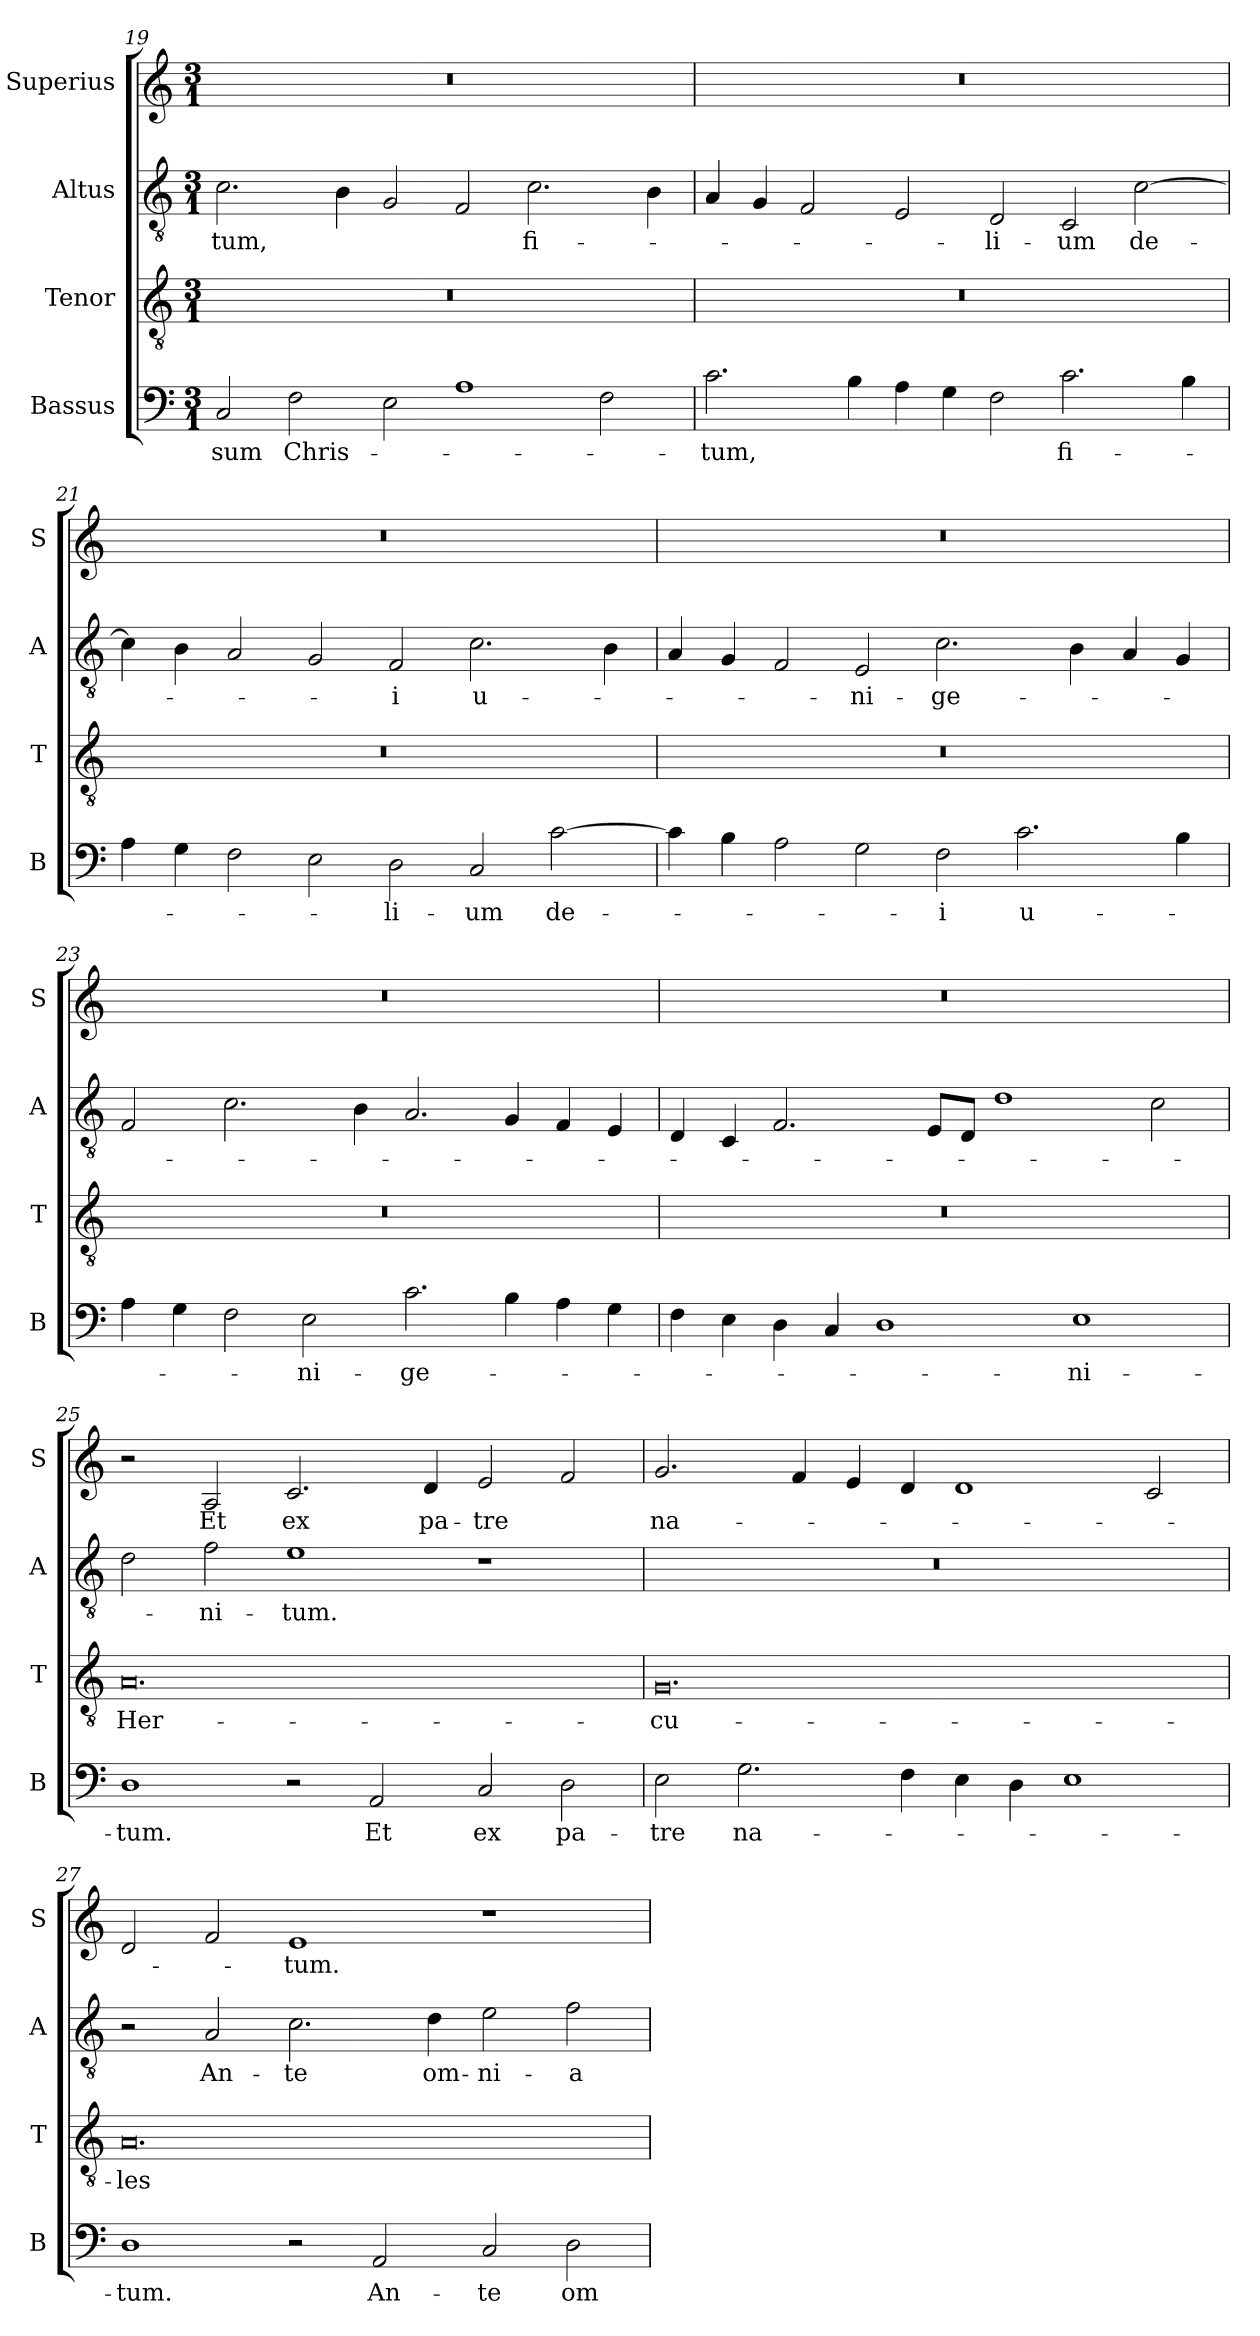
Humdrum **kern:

**kern	**text	**kern	**text	**kern	**text	**kern	**text
*part4	*part4	*part3	*part3	*part2	*part2	*part1	*part1
*staff4	*staff4	*staff3	*staff3	*staff2	*staff2	*staff1	*staff1
*I"Bassus	*	*I"Tenor	*	*I"Altus	*	*I"Superius	*
*I'B	*	*I'T	*	*I'A	*	*I'S	*
*clefF4	*	*clefGv2	*	*clefGv2	*	*clefG2	*
*k[]	*	*k[]	*	*k[]	*	*k[]	*
*M3/1	*	*M3/1	*	*M3/1	*	*M3/1	*
=19	=19	=19	=19	=19	=19	=19	=19
2C/	-sum	0.r	.	2.c\	-tum,	0.r	.
2F\	Chris-	.	.	.	.	.	.
.	.	.	.	4B\	.	.	.
2E\	.	.	.	2G/	.	.	.
1A	.	.	.	2F/	.	.	.
.	.	.	.	2.c\	fi-	.	.
2F\	.	.	.	.	.	.	.
.	.	.	.	4B\	.	.	.
=20	=20	=20	=20	=20	=20	=20	=20
2.c\	-tum,	0.r	.	4A/	.	0.r	.
.	.	.	.	4G/	.	.	.
.	.	.	.	2F/	.	.	.
4B\	.	.	.	.	.	.	.
4A\	.	.	.	2E/	.	.	.
4G\	.	.	.	.	.	.	.
2F\	.	.	.	2D/	-li-	.	.
2.c\	fi-	.	.	2C/	-um	.	.
.	.	.	.	[2c\	de-	.	.
4B\	.	.	.	.	.	.	.
=21	=21	=21	=21	=21	=21	=21	=21
4A\	.	0.r	.	4c\]	.	0.r	.
4G\	.	.	.	4B\	.	.	.
2F\	.	.	.	2A/	.	.	.
2E\	.	.	.	2G/	.	.	.
2D\	-li-	.	.	2F/	-i	.	.
2C/	-um	.	.	2.c\	u-	.	.
[2c\	de-	.	.	.	.	.	.
.	.	.	.	4B\	.	.	.
=22	=22	=22	=22	=22	=22	=22	=22
4c\]	.	0.r	.	4A/	.	0.r	.
4B\	.	.	.	4G/	.	.	.
2A\	.	.	.	2F/	.	.	.
2G\	.	.	.	2E/	-ni-	.	.
2F\	-i	.	.	2.c\	-ge-	.	.
2.c\	u-	.	.	.	.	.	.
.	.	.	.	4B\	.	.	.
.	.	.	.	4A/	.	.	.
4B\	.	.	.	4G/	.	.	.
=23	=23	=23	=23	=23	=23	=23	=23
4A\	.	0.r	.	2F/	.	0.r	.
4G\	.	.	.	.	.	.	.
2F\	.	.	.	2.c\	.	.	.
2E\	-ni-	.	.	.	.	.	.
.	.	.	.	4B\	.	.	.
2.c\	-ge-	.	.	2.A/	.	.	.
4B\	.	.	.	4G/	.	.	.
4A\	.	.	.	4F/	.	.	.
4G\	.	.	.	4E/	.	.	.
=24	=24	=24	=24	=24	=24	=24	=24
4F\	.	0.r	.	4D/	.	0.r	.
4E\	.	.	.	4C/	.	.	.
4D\	.	.	.	2.F/	.	.	.
4C/	.	.	.	.	.	.	.
1D	.	.	.	.	.	.	.
.	.	.	.	8E/L	.	.	.
.	.	.	.	8D/J	.	.	.
.	.	.	.	1d	.	.	.
1E	-ni-	.	.	.	.	.	.
.	.	.	.	2c\	.	.	.
=25	=25	=25	=25	=25	=25	=25	=25
1D	-tum.	0.A	Her-	2d\	.	2r	.
.	.	.	.	2f\	-ni-	2A/	Et
2r	.	.	.	1e	-tum.	2.c/	ex
2AA/	Et	.	.	.	.	.	.
.	.	.	.	.	.	4d/	pa-
2C/	ex	.	.	1r	.	2e/	-tre
2D\	pa-	.	.	.	.	2f/	.
=26	=26	=26	=26	=26	=26	=26	=26
2E\	-tre	0.G	-cu-	0.r	.	2.g/	na-
2.G\	na-	.	.	.	.	.	.
.	.	.	.	.	.	4f/	.
.	.	.	.	.	.	4e/	.
4F\	.	.	.	.	.	4d/	.
4E\	.	.	.	.	.	1d	.
4D\	.	.	.	.	.	.	.
1E	.	.	.	.	.	.	.
.	.	.	.	.	.	2c/	.
=27	=27	=27	=27	=27	=27	=27	=27
1D	-tum.	0.A	-les	2r	.	2d/	.
.	.	.	.	2A/	An-	2f/	.
2r	.	.	.	2.c\	-te	1e	-tum.
2AA/	An-	.	.	.	.	.	.
.	.	.	.	4d\	om-	.	.
2C/	-te	.	.	2e\	-ni-	1r	.
2D\	om-	.	.	2f\	-a	.	.
=	=	=	=	=	=	=	=
*-	*-	*-	*-	*-	*-	*-	*-
